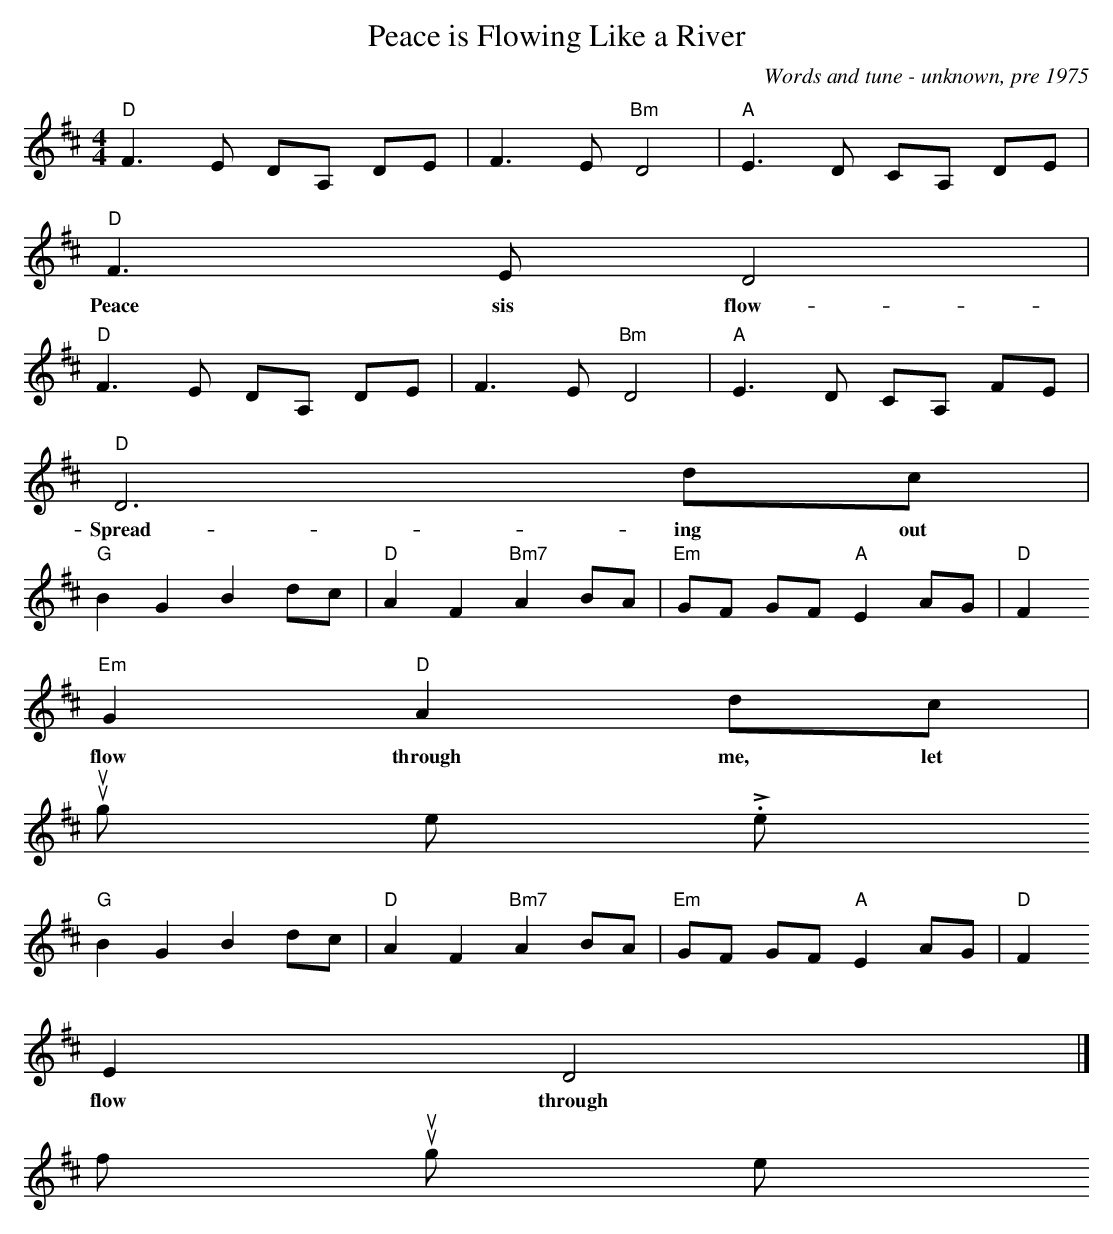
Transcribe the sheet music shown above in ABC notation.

X:1
T:Peace is Flowing Like a River
C:Words and tune - unknown, pre 1975
M:4/4
L:1/8
K:D
"D"F3 E DA, DE | F3-E  "Bm"D4    | "A"E3 D   CA, DE |
"D"F3-E D4 |
w:Peace sis flow-ing like a river,__ flow-ing out through you and me,__
"D"F3 E DA, DE | F3-E  "Bm"D4    | "A"E3 D   CA, FE |
"D"D6 dc |
w:Spread-ing out in-to the desert,__ sett-ing all the cap-tives free. Let
it
"G"B2 G2 B2 dc | "D"A2 F2 "Bm7"A2 BA | "Em"GF GF "A"E2  AG  | "D"F2
"Em"G2 "D"A2 dc |
w:flow through me, let it flow through me, let the migh-ty peace of God flow_
out through me.  Let it
"G"B2 G2 B2 dc | "D"A2 F2 "Bm7"A2 BA | "Em"GF GF "A"E2  AG  | "D"F2
E2 D4    |]
w:flow through me, let it flow through me, let the migh-ty peace of God
flow_ out through me.
